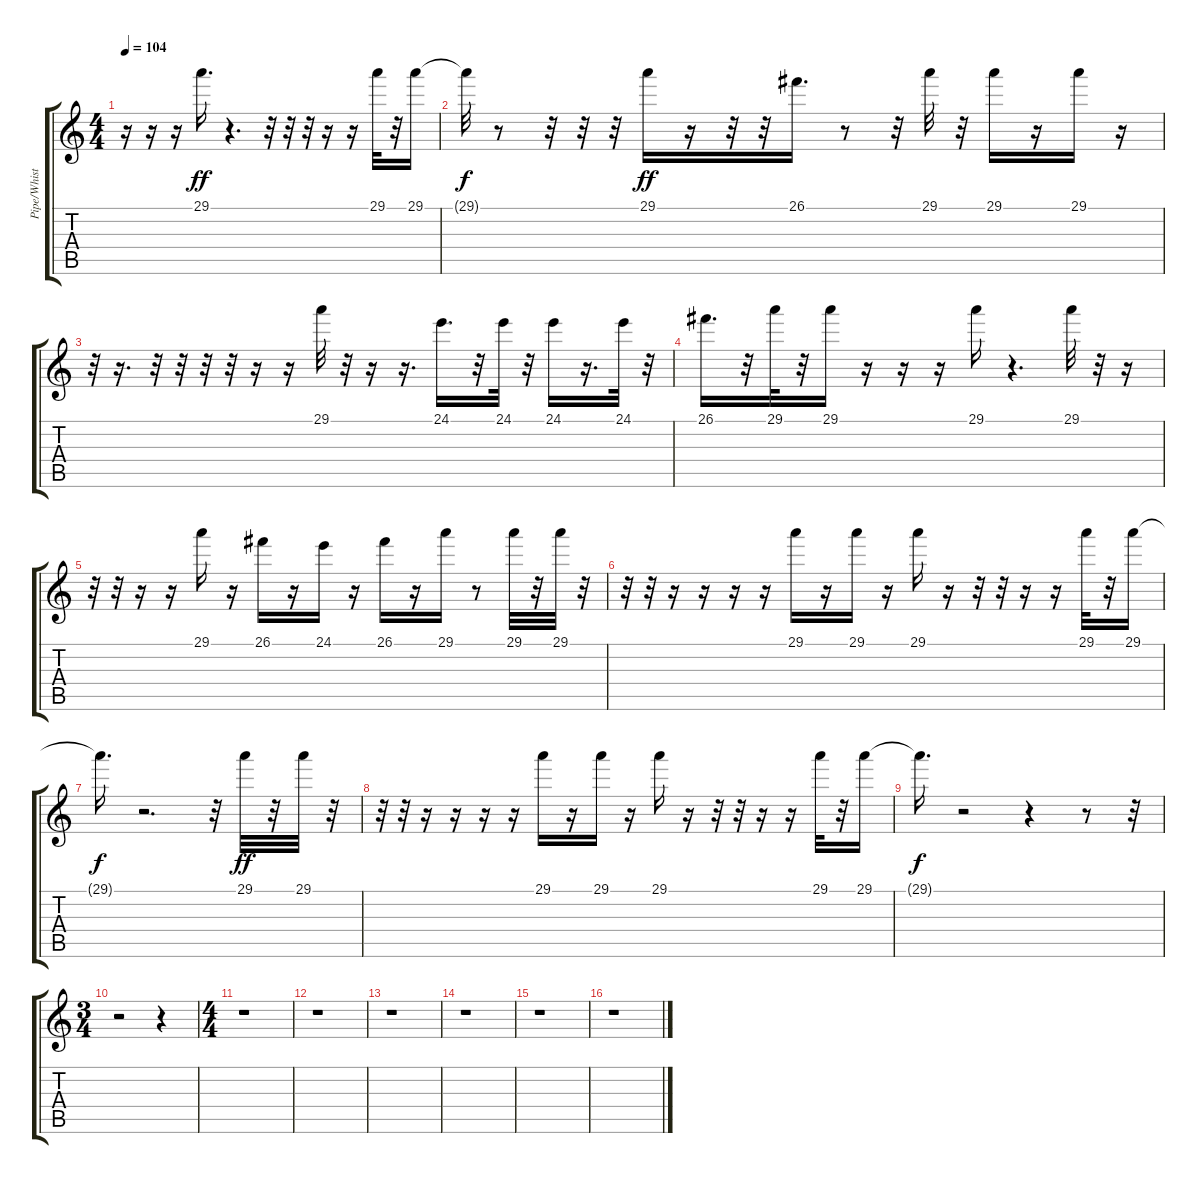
\track ("Pipe/Whistle" "Pipe/Whist") {instrument piccolo}
\staff {score tabs}
\tuning (E4 B3 G3 D3 A2 E2) {hide}
\ts (4 4)
\tempo 104
\clef g2
\ks c
r.16{dy ff} r.16 r.16 29.1.16{d} r.4{d} r.32 r.32 r.32 r.16 r.16 29.1.32 r.32 29.1.16 |
29.1{t}.32{dy f} r.8 r.32 r.32 r.32 29.1.16{dy ff} r.16 r.32 r.32 26.1.16{d} r.8 r.32 29.1.32 r.32 29.1.16 r.16 29.1.16 r.16 |
r.32 r.16{d} r.32 r.32 r.32 r.32 r.16 r.16 29.1.32 r.32 r.16 r.16{d} 24.1.16{d} r.32 24.1.32 r.32 24.1.16 r.16{d} 24.1.32 r.32 |
26.1.16{d} r.32 29.1.32 r.32 29.1.16 r.16 r.16 r.16 29.1.16 r.4{d} 29.1.32 r.32 r.16 |
r.32 r.32 r.16 r.16 29.1.16 r.16 26.1.16 r.16 24.1.16 r.16 26.1.16 r.16 29.1.16 r.8 29.1.32 r.32 29.1.32 r.32 |
r.32 r.32 r.16 r.16 r.16 r.16 29.1.16 r.16 29.1.16 r.16 29.1.16 r.16 r.32 r.32 r.16 r.16 29.1.32 r.32 29.1.16 |
29.1{t}.16{d dy f} r.2{d} r.32 29.1.32{dy ff} r.32 29.1.32 r.32 |
r.32 r.32 r.16 r.16 r.16 r.16 29.1.16 r.16 29.1.16 r.16 29.1.16 r.16 r.32 r.32 r.16 r.16 29.1.32 r.32 29.1.16 |
29.1{t}.16{d dy f} r.2 r.4 r.8 r.32 |
\ts (3 4)
r.2 r.4 |
\ts (4 4)
r.1 |
r.1 |
r.1 |
r.1 |
r.1 |
r.1
